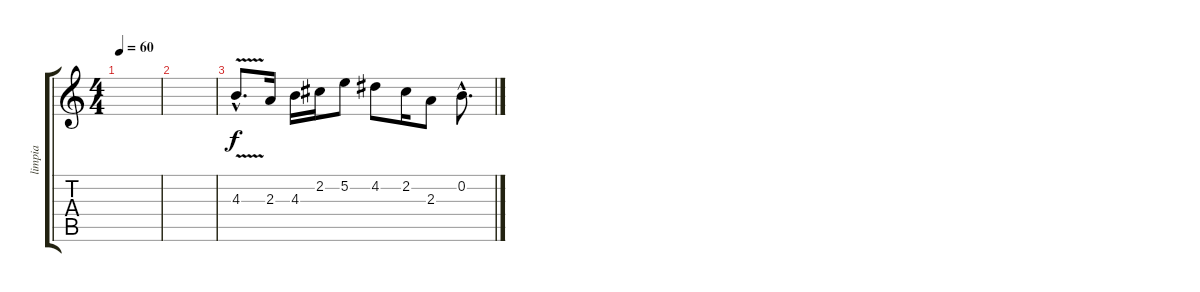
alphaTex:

\track ("limpia" "limpia") {instrument electricguitarjazz}
\staff {score tabs}
\tuning (E4 B3 G3 D3 A2 E2) {hide}
\ts (4 4)
\tempo 60
\clef g2
\ks c
|
|
4.3{v hac}.8{d} 2.3.16 4.3.16 2.2.16 5.2.8 4.2.8 2.2.16 2.3.8 0.2{hac}.8{d}
